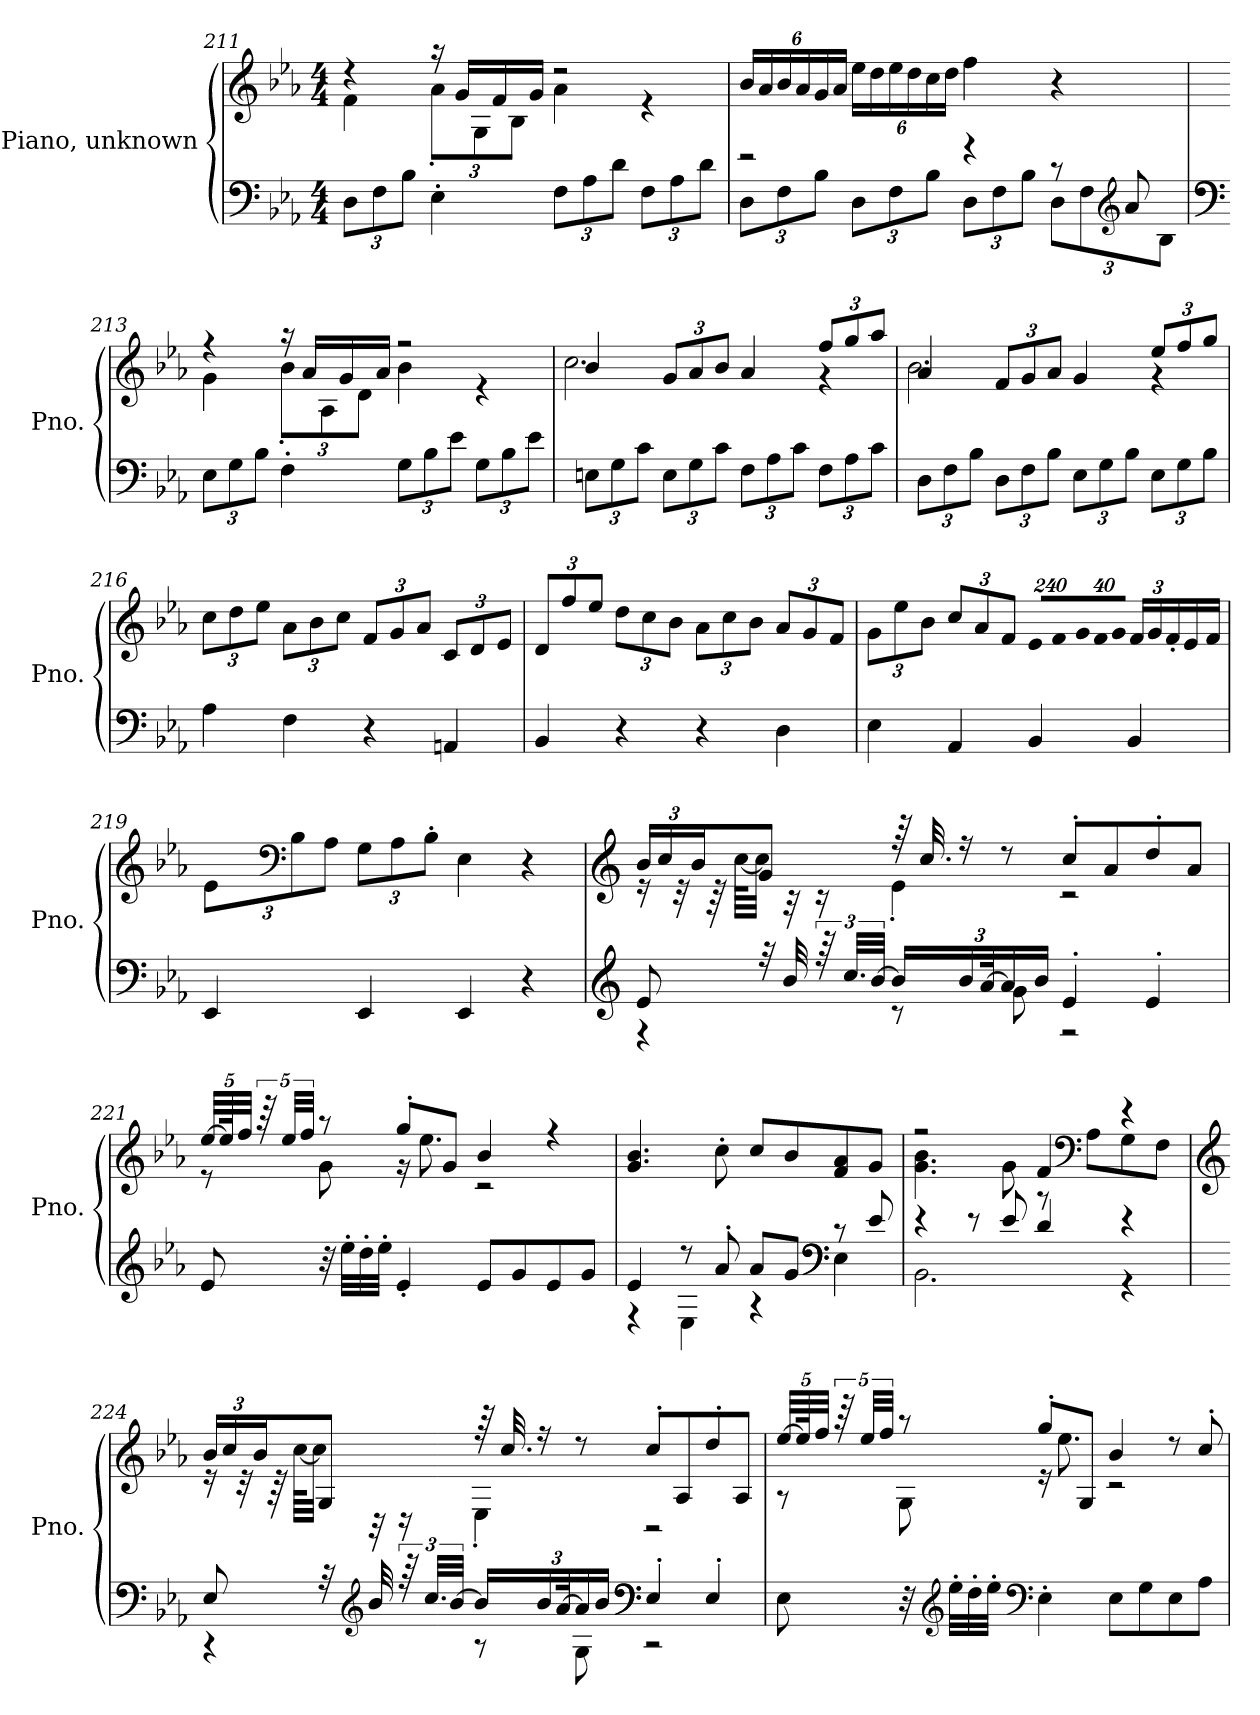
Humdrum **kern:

**kern	**kern
*part1	*part1
*staff2	*staff1
*I"Piano, unknown	*
*I'Pno.	*
*clefF4	*clefG2
*k[b-e-a-]	*k[b-e-a-]
*M4/4	*M4/4
*Xbrackettup	*
=211	=211
*	*^
12D\L	4r	4f\
12F\	.	.
12B-\J	.	.
*	*	*Xbrackettup
4E-'\	16r	12a-'\L
.	16g/LL	.
.	.	12G\
.	16f/	.
.	.	12B-\J
.	16g/JJ	.
12F\L	2r	4a-\
12A-\	.	.
12d\J	.	.
12F\L	.	4r
12A-\	.	.
12d\J	.	.
*	*v	*v
!!LO:LB:g=z
=212	=212
*^	*
2r	12D\L	24b-/LL
.	.	24a-/
.	12F\	24b-/
.	.	24a-/
.	12B-\J	24g/
.	.	24a-/JJ
.	12D\L	24ee-\LL
.	.	24dd\
.	12F\	24ee-\
.	.	24dd\
.	12B-\J	24cc\
.	.	24dd\JJ
4r	12D\L	4ff\
.	12F\	.
.	12B-\J	.
8r	12D\L	4r
.	12F\	.
*clefG2	*	*
8a-/	.	.
.	12B-\J	.
*v	*v	*
=213	=213
*clefF4	*
*	*^
12E-\L	4r	4g\
12G\	.	.
12B-\J	.	.
4F'\	16r	12b-'\L
.	16a-/LL	.
.	.	12A-\
.	16g/	.
.	.	12d\J
.	16a-/JJ	.
12G\L	2r	4b-\
12B-\	.	.
12e-\J	.	.
12G\L	.	4r
12B-\	.	.
12e-\J	.	.
!!LO:LB:g=z	!!
=214	=214	=214
12En\L	4b-/	2.cc\
12G\	.	.
12c\J	.	.
12E\L	12g/L	.
12G\	12a-/	.
12c\J	12b-/J	.
12F\L	4a-/	.
12A-\	.	.
12c\J	.	.
12F\L	12ff/L	4r
12A-\	12gg/	.
12c\J	12aa-/J	.
=215	=215	=215
12D\L	4a-/	2.b-\
12F\	.	.
12B-\J	.	.
12D\L	12f/L	.
12F\	12g/	.
12B-\J	12a-/J	.
12E-\L	4g/	.
12G\	.	.
12B-\J	.	.
12E-\L	12ee-/L	4r
12G\	12ff/	.
12B-\J	12gg/J	.
*	*v	*v
=216	=216
4A-\	12cc\L
.	12dd\
.	12ee-\J
4F\	12a-\L
.	12b-\
.	12cc\J
4r	12f/L
.	12g/
.	12a-/J
4AAn/	12c/L
.	12d/
.	12e-/J
!!LO:LB:g=z
=217	=217
4BB-/	12d/L
.	12ff/
.	12ee-/J
4r	12dd\L
.	12cc\
.	12b-\J
4r	12a-\L
.	12cc\
.	12b-\J
4D\	12a-/L
.	12g/
.	12f/J
=218	=218
4E-\	12g\L
.	12ee-\
.	12b-\J
4AA-/	12cc/L
.	12a-/
.	12f/J
!	!LO:N:vis=16
4BB-/	1920%137e-/LL
!	!LO:N:vis=16
.	1920%137f/
!	!LO:N:vis=32
.	640%23g/L
!	!LO:N:vis=32
.	640%23f/
!	!LO:N:vis=32
.	640%23g/JJJ
4BB-/	.
.	24f/LL
.	24g/
.	24f'/
.	16e-/
.	16f/JJ
1920ryy	.
=219	=219
4EE-/	12e-\L
*	*clefF4
.	12B-\
.	12A-\J
4EE-/	12G\L
.	12A-\
.	12B-'\J
4EE-/	4E-\
4r	4r
!!LO:PB:g=z
=220	=220
*clefG2	*clefG2
*^	*^
8e-/	4r	24b-/LL	16r
.	.	24cc/	.
.	.	.	32r
.	.	24b-/J	.
.	.	.	64r
.	.	.	[64cc\KLLL
32r	.	8g/J	32cc\JJJ]
32b-/	.	.	32r
*brackettup	*	*	*
96r	.	.	16r
48.cc/LLL	.	.	.
[48b-/JJJ	.	.	.
16b-/LL]	8r	64r	4e-'\
.	.	32.cc/	.
*Xbrackettup	*	*	*
24b-/	.	16r	.
[48a-/K	.	.	.
16a-/]	8g\	8r	.
16b-/JJ	.	.	.
4e-'/	2r	8cc'/L	2r
.	.	8a-/	.
4e-'/	.	8dd'/	.
.	.	8a-/J	.
*v	*v	*	*
=221	=221	=221
*	*brackettup	*
8e-/	[40ee-/LLL	8r
.	80ee-/K]	.
.	40ff/JJJ	.
.	80r	.
.	40ee-/LLL	.
.	40ff/JJJ	.
32r	8r	8g\
32ee-'\LLL	.	.
32dd'\	.	.
32ee-'\JJJ	.	.
4e-'/	8gg'/L	16r
.	.	8.ee-\
.	8g/J	.
8e-/L	4b-/	2r
8g/	.	.
8e-/	4r	.
8g/J	.	.
*	*v	*v
!!LO:LB:g=z
=222	=222
*^	*
4e-/	4r	4.g/ 4.b-/
8r	4E-\	.
8a-'/	.	8cc'\
8a-/L	4r	8cc/L
8g/J	.	8b-/
*clefF4	*	*
8r	4E-\	8f/ 8a-/
8e-/	.	8g/J
=223	=223	=223
*	*	*^
4r	2.BB-\	2r	4.g\ 4.b-\
8r	.	.	.
8e-/	.	.	8g\
4d/	.	4f/	8r
*	*	*clefF4	*
.	.	.	8A-\L
4r	4r	4r	8G\
.	.	.	8F\J
!!LO:LB:g=z	!!
=224	=224	=224	=224
*	*	*clefG2	*
*	*	*Xbrackettup	*
8E-/	4r	24b-/LL	16r
.	.	24cc/	.
.	.	.	32r
.	.	24b-/J	.
.	.	.	64r
.	.	.	[64cc\KLLL
32r	.	8G/J	32cc\JJJ]
*clefG2	*	*	*
32b-/	.	.	32r
*brackettup	*	*	*
96r	.	.	16r
48.cc/LLL	.	.	.
[48b-/JJJ	.	.	.
16b-/LL]	8r	64r	4E-'\
.	.	32.cc/	.
*Xbrackettup	*	*	*
24b-/	.	16r	.
[48a-/K	.	.	.
16a-/]	8G\	8r	.
16b-/JJ	.	.	.
*clefF4	*	*	*
4E-'/	2r	8cc'/L	2r
.	.	8A-/	.
4E-'/	.	8dd'/	.
.	.	8A-/J	.
*v	*v	*	*
!!LO:LB:g=z	!!
=225	=225	=225
*	*brackettup	*
8E-\	[40ee-/LLL	8r
.	80ee-/K]	.
.	40ff/JJJ	.
.	80r	.
.	40ee-/LLL	.
.	40ff/JJJ	.
32r	8r	8G\
*clefG2	*	*
32ee-'\LLL	.	.
32dd'\	.	.
32ee-'\JJJ	.	.
*clefF4	*	*
4E-'\	8gg'/L	16r
.	.	8.ee-\
.	8G/J	.
8E-\L	4b-/	2r
8G\	.	.
8E-\	8r	.
8A-\J	8cc'/	.
*	*v	*v
=	=
*-	*-
